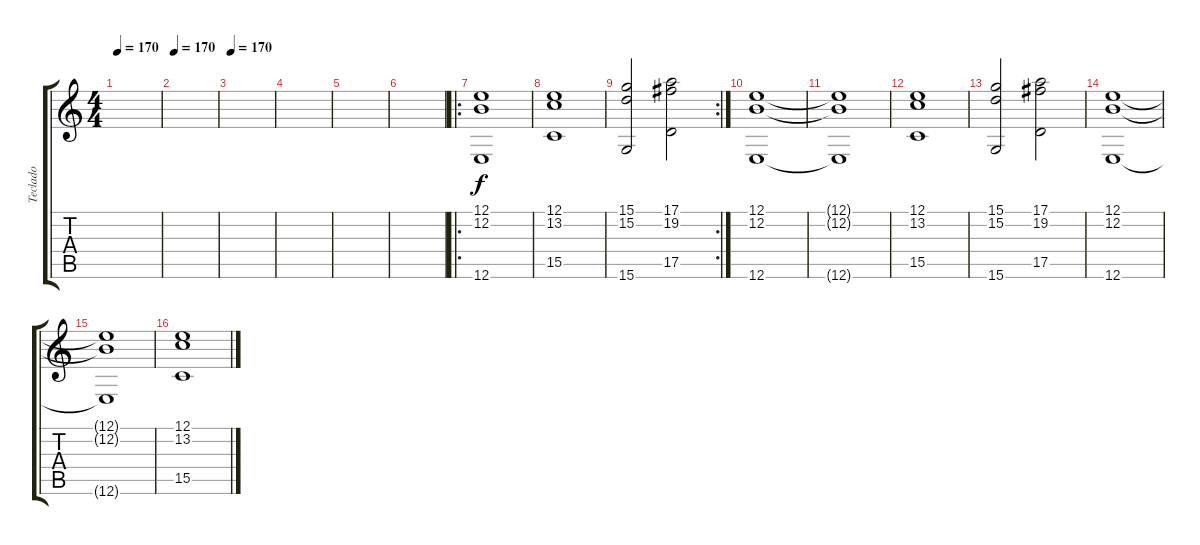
\track ("Teclado" "Teclado") {instrument synthstrings1}
\staff {score tabs}
\tuning (E4 B3 G3 D3 A2 E2) {hide}
\ts (4 4)
\tempo 170
\clef g2
\ks c
|
\tempo 170
|
\tempo 170
|
|
|
|
\ro
(12.1 12.2 12.6).1 |
(12.1 13.2 15.5).1 |
\rc 2
(15.1 15.2 15.6).2 (17.1 19.2 17.5).2 |
(12.1 12.2 12.6).1 |
(12.1{t} 12.2{t} 12.6{t}).1 |
(12.1 13.2 15.5).1 |
(15.1 15.2 15.6).2 (17.1 19.2 17.5).2 |
(12.1 12.2 12.6).1 |
(12.1{t} 12.2{t} 12.6{t}).1 |
(12.1 13.2 15.5).1
